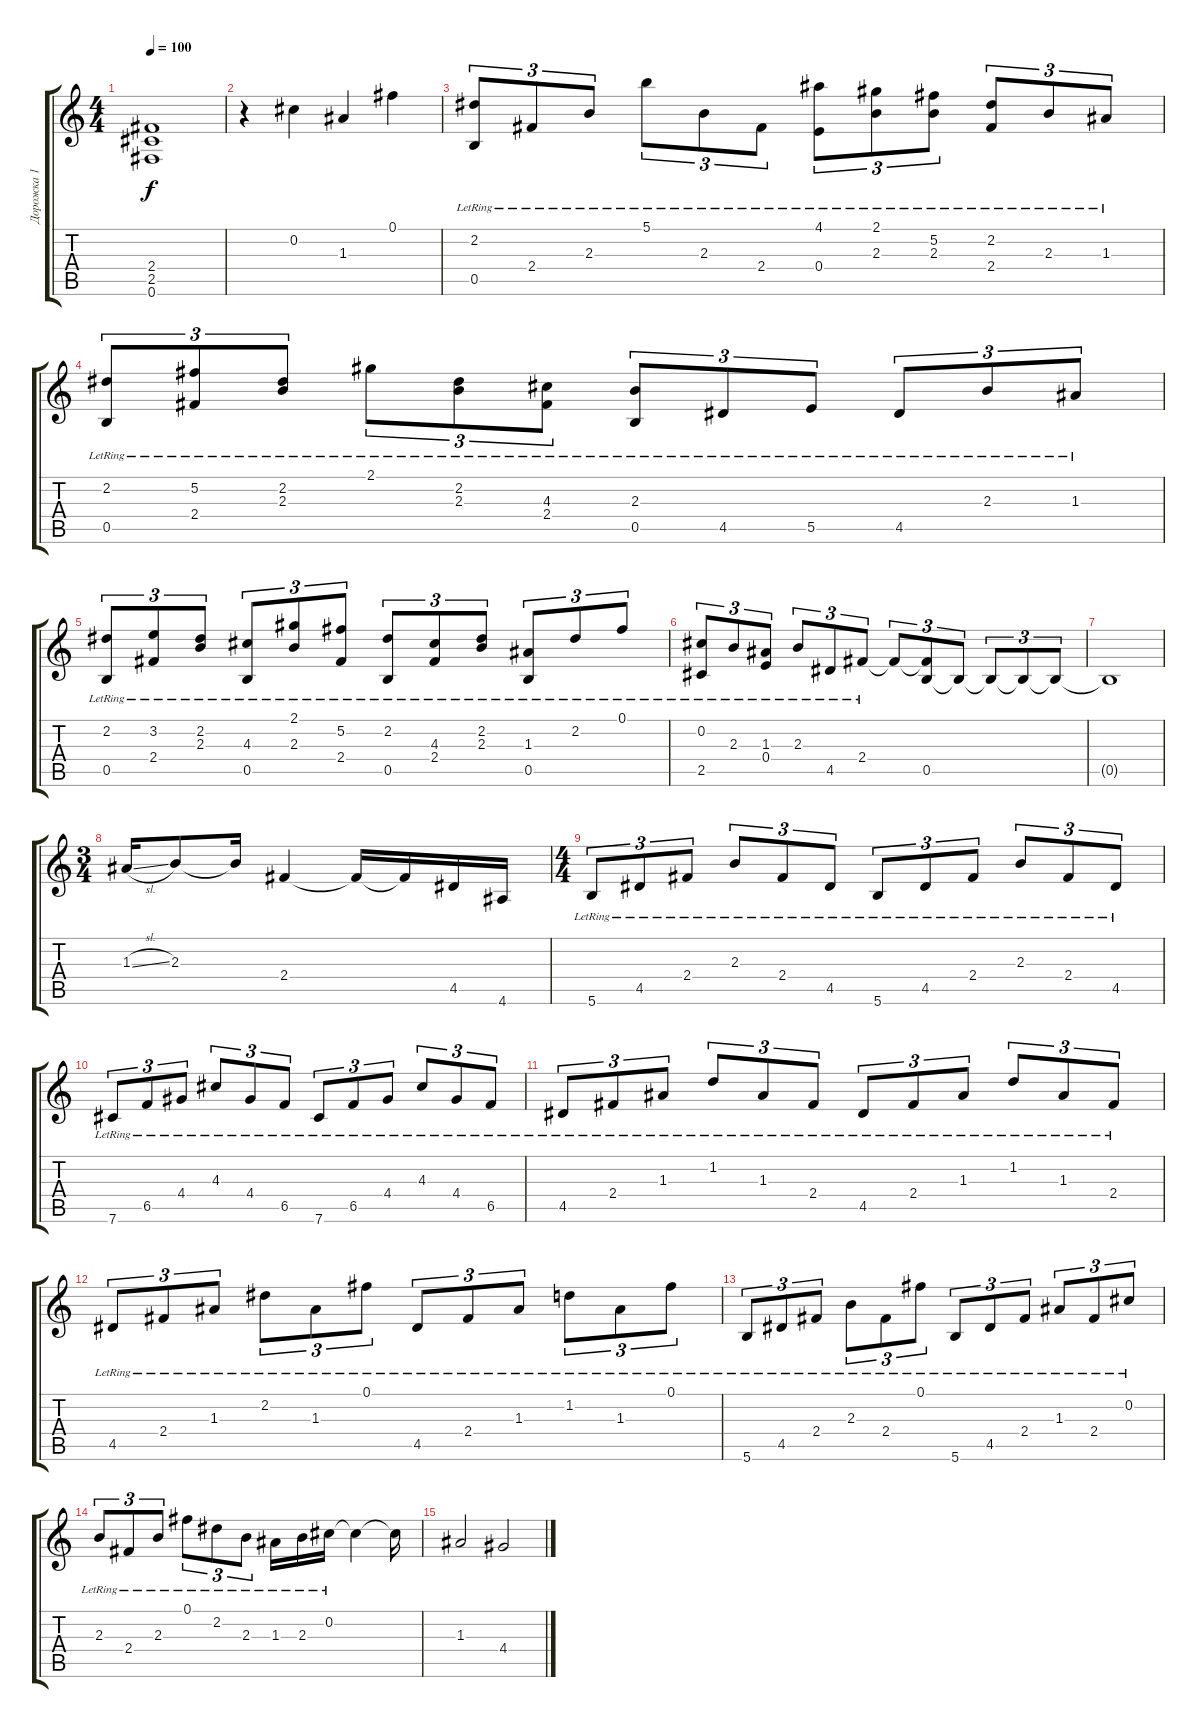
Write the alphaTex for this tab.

\track ("Дорожка 1" "Дорожка 1") {instrument acousticguitarnylon}
\staff {score tabs}
\tuning (Gb4 Db4 A3 E3 B2 Gb2) {hide}
\ts (4 4)
\tempo 100
\clef g2
\ks c
(2.4{t} 2.5{t} 0.6{t}).1{dy f} |
r.4 0.2.4 1.3.4 0.1.4 |
(2.2{lr} 0.5{lr}).8{tu (3 2)} 2.4{lr}.8{tu (3 2)} 2.3{lr}.8{tu (3 2)} 5.1{lr}.8{tu (3 2)} 2.3{lr}.8{tu (3 2)} 2.4{lr}.8{tu (3 2)} (4.1{lr} 0.4{lr}).8{tu (3 2)} (2.1{lr} 2.3{lr}).8{tu (3 2)} (5.2{lr} 2.3{lr}).8{tu (3 2)} (2.2{lr} 2.4{lr}).8{tu (3 2)} 2.3{lr}.8{tu (3 2)} 1.3{lr}.8{tu (3 2)} |
(2.2{lr} 0.5{lr}).8{tu (3 2)} (5.2{lr} 2.4{lr}).8{tu (3 2)} (2.2{lr} 2.3{lr}).8{tu (3 2)} 2.1{lr}.8{tu (3 2)} (2.2{lr} 2.3{lr}).8{tu (3 2)} (4.3{lr} 2.4{lr}).8{tu (3 2)} (2.3{lr} 0.5{lr}).8{tu (3 2)} 4.5{lr}.8{tu (3 2)} 5.5{lr}.8{tu (3 2)} 4.5{lr}.8{tu (3 2)} 2.3{lr}.8{tu (3 2)} 1.3{lr}.8{tu (3 2)} |
(2.2{lr} 0.5{lr}).8{tu (3 2)} (3.2{lr} 2.4{lr}).8{tu (3 2)} (2.2{lr} 2.3{lr}).8{tu (3 2)} (4.3{lr} 0.5{lr}).8{tu (3 2)} (2.1{lr} 2.3{lr}).8{tu (3 2)} (5.2{lr} 2.4{lr}).8{tu (3 2)} (2.2{lr} 0.5{lr}).8{tu (3 2)} (4.3{lr} 2.4{lr}).8{tu (3 2)} (2.2{lr} 2.3{lr}).8{tu (3 2)} (1.3{lr} 0.5{lr}).8{tu (3 2)} 2.2{lr}.8{tu (3 2)} 0.1{lr}.8{tu (3 2)} |
(0.2{lr} 2.5{lr}).8{tu (3 2)} 2.3{lr}.8{tu (3 2)} (1.3{lr} 0.4{lr}).8{tu (3 2)} 2.3{lr}.8{tu (3 2)} 4.5{lr}.8{tu (3 2)} 2.4{lr}.8{tu (3 2)} 2.4{t}.8{tu (3 2)} (2.4{t} 0.5).8{tu (3 2)} 0.5{t}.8{tu (3 2)} 0.5{t}.8{tu (3 2)} 0.5{t}.8{tu (3 2)} 0.5{t}.8{tu (3 2)} |
0.5{t}.1 |
\ts (3 4)
1.3{sl}.16 2.3.8 2.3{t}.16 2.4.4 2.4{t}.16 2.4{t}.16 4.5.16 4.6.16 |
\ts (4 4)
5.6{lr}.8{tu (3 2)} 4.5{lr}.8{tu (3 2)} 2.4{lr}.8{tu (3 2)} 2.3{lr}.8{tu (3 2)} 2.4{lr}.8{tu (3 2)} 4.5{lr}.8{tu (3 2)} 5.6{lr}.8{tu (3 2)} 4.5{lr}.8{tu (3 2)} 2.4{lr}.8{tu (3 2)} 2.3{lr}.8{tu (3 2)} 2.4{lr}.8{tu (3 2)} 4.5{lr}.8{tu (3 2)} |
7.6{lr}.8{tu (3 2)} 6.5{lr}.8{tu (3 2)} 4.4{lr}.8{tu (3 2)} 4.3{lr}.8{tu (3 2)} 4.4{lr}.8{tu (3 2)} 6.5{lr}.8{tu (3 2)} 7.6{lr}.8{tu (3 2)} 6.5{lr}.8{tu (3 2)} 4.4{lr}.8{tu (3 2)} 4.3{lr}.8{tu (3 2)} 4.4{lr}.8{tu (3 2)} 6.5{lr}.8{tu (3 2)} |
4.5{lr}.8{tu (3 2)} 2.4{lr}.8{tu (3 2)} 1.3{lr}.8{tu (3 2)} 1.2{lr}.8{tu (3 2)} 1.3{lr}.8{tu (3 2)} 2.4{lr}.8{tu (3 2)} 4.5{lr}.8{tu (3 2)} 2.4{lr}.8{tu (3 2)} 1.3{lr}.8{tu (3 2)} 1.2{lr}.8{tu (3 2)} 1.3{lr}.8{tu (3 2)} 2.4{lr}.8{tu (3 2)} |
4.5{lr}.8{tu (3 2)} 2.4{lr}.8{tu (3 2)} 1.3{lr}.8{tu (3 2)} 2.2{lr}.8{tu (3 2)} 1.3{lr}.8{tu (3 2)} 0.1{lr}.8{tu (3 2)} 4.5{lr}.8{tu (3 2)} 2.4{lr}.8{tu (3 2)} 1.3{lr}.8{tu (3 2)} 1.2{lr}.8{tu (3 2)} 1.3{lr}.8{tu (3 2)} 0.1{lr}.8{tu (3 2)} |
5.6{lr}.8{tu (3 2)} 4.5{lr}.8{tu (3 2)} 2.4{lr}.8{tu (3 2)} 2.3{lr}.8{tu (3 2)} 2.4{lr}.8{tu (3 2)} 0.1{lr}.8{tu (3 2)} 5.6{lr}.8{tu (3 2)} 4.5{lr}.8{tu (3 2)} 2.4{lr}.8{tu (3 2)} 1.3{lr}.8{tu (3 2)} 2.4{lr}.8{tu (3 2)} 0.2{lr}.8{tu (3 2)} |
2.3{lr}.8{tu (3 2)} 2.4{lr}.8{tu (3 2)} 2.3{lr}.8{tu (3 2)} 0.1{lr}.8{tu (3 2)} 2.2{lr}.8{tu (3 2)} 2.3{lr}.8{tu (3 2)} 1.3{lr}.16 2.3{lr}.16 0.2{lr}.16 0.2{t}.4 0.2{t}.16 |
1.3.2 4.4.2
